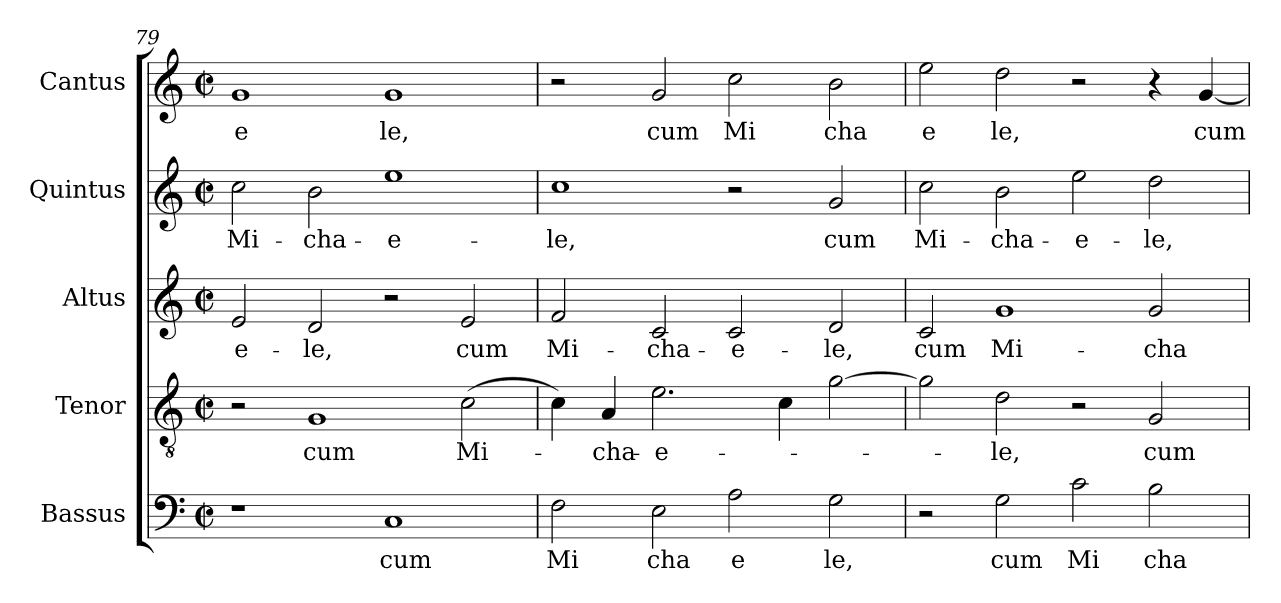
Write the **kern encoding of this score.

**kern	**text	**kern	**text	**kern	**text	**kern	**text	**kern	**text
*part5	*part5	*part4	*part4	*part3	*part3	*part2	*part2	*part1	*part1
*staff5	*staff5	*staff4	*staff4	*staff3	*staff3	*staff2	*staff2	*staff1	*staff1
*I"Bassus	*	*I"Tenor	*	*I"Altus	*	*I"Quintus	*	*I"Cantus	*
*clefF4	*	*clefGv2	*	*clefG2	*	*clefG2	*	*clefG2	*
*M2/2	*	*M2/2	*	*M2/2	*	*M2/2	*	*M2/2	*
*met(c|)	*	*met(c|)	*	*met(c|)	*	*met(c|)	*	*met(c|)	*
=79	=79	=79	=79	=79	=79	=79	=79	=79	=79
!	!	!	!	!	!LO:LY:b:cj	!	!LO:LY:b:cj	!	!LO:LY:b:cj
1r	.	2r	.	2e/	-e-	2cc\	Mi-	1g	e
!	!	!	!LO:LY:b:cj	!	!LO:LY:b:cj	!	!LO:LY:b:cj	!	!
.	.	1G	cum	2d/	-le,	2b\	-cha-	.	.
!	!LO:LY:b:cj	!	!	!	!	!	!LO:LY:b:cj	!	!LO:LY:b:cj
1C	cum	.	.	2r	.	1ee	-e-	1g	le,
!	!	!	!LO:LY:b	!	!LO:LY:b:cj	!	!	!	!
.	.	(>2c\	Mi-	2e/	cum	.	.	.	.
=80	=80	=80	=80	=80	=80	=80	=80	=80	=80
!	!LO:LY:b:cj	!	!	!	!LO:LY:b:cj	!	!LO:LY:b:cj	!	!
2F\	Mi	4c\)	.	2f/	Mi-	1cc	-le,	2r	.
!	!	!	!LO:LY:b:cj	!	!	!	!	!	!
.	.	4A/	-cha-	.	.	.	.	.	.
!	!LO:LY:b:cj	!	!LO:LY:b:cj	!	!LO:LY:b:cj	!	!	!	!LO:LY:b:cj
2E\	cha	2.e\	-e-	2c/	-cha-	.	.	2g/	cum
!	!LO:LY:b:cj	!	!	!	!LO:LY:b:cj	!	!	!	!LO:LY:b:cj
2A\	e	.	.	2c/	-e-	2r	.	2cc\	Mi
.	.	4c\	.	.	.	.	.	.	.
!	!LO:LY:b:cj	!	!	!	!LO:LY:b:cj	!	!LO:LY:b:cj	!	!LO:LY:b:cj
2G\	le,	[>2g\	.	2d/	-le,	2g/	cum	2b\	cha
=81	=81	=81	=81	=81	=81	=81	=81	=81	=81
!	!	!	!	!	!LO:LY:b:cj	!	!LO:LY:b:cj	!	!LO:LY:b:cj
2r	.	2g\]	.	2c/	cum	2cc\	Mi-	2ee\	e
!	!LO:LY:b:cj	!	!LO:LY:b:cj	!	!LO:LY:b:cj	!	!LO:LY:b:cj	!	!LO:LY:b:cj
2G\	cum	2d\	-le,	1g	Mi-	2b\	-cha-	2dd\	le,
!	!LO:LY:b:cj	!	!	!	!	!	!LO:LY:b:cj	!	!
2c\	Mi	2r	.	.	.	2ee\	-e-	2r	.
!	!LO:LY:b:cj	!	!LO:LY:b:cj	!	!LO:LY:b:cj	!	!LO:LY:b:cj	!	!
2B\	cha	2G/	cum	2g/	-cha-	2dd\	-le,	4r	.
!	!	!	!	!	!	!	!	!	!LO:LY:b
.	.	.	.	.	.	.	.	[<4g/	cum
=	=	=	=	=	=	=	=	=	=
*-	*-	*-	*-	*-	*-	*-	*-	*-	*-
